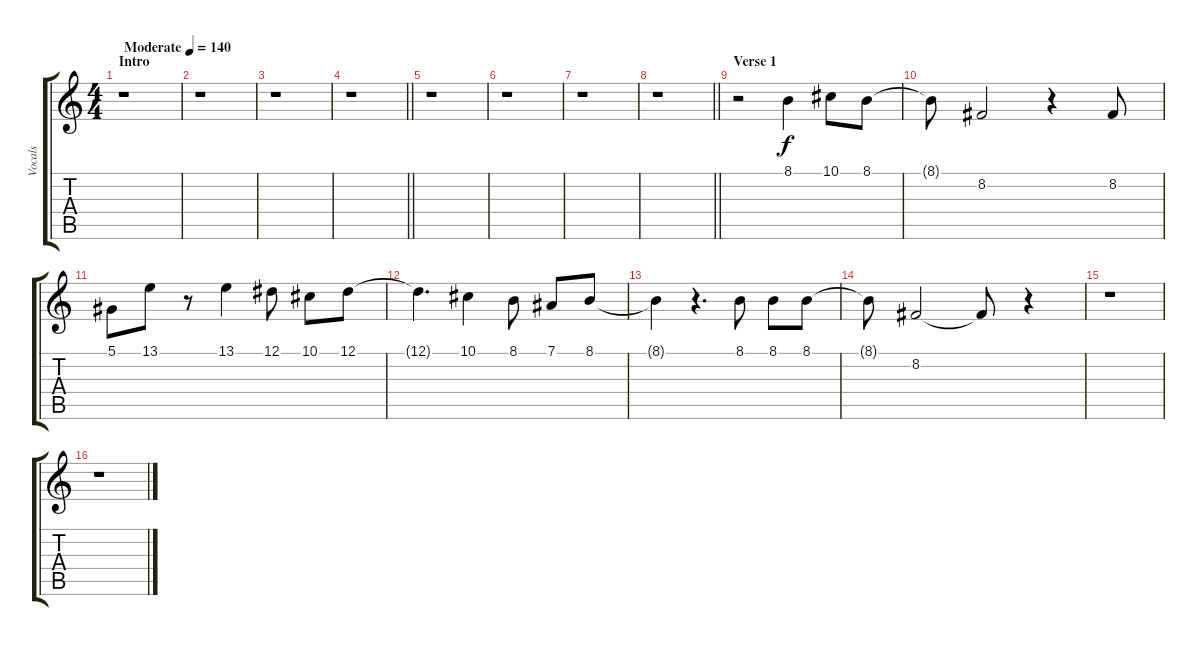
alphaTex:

\track ("Vocals" "Vocals") {instrument panflute}
\staff {score tabs}
\tuning (Eb4 Bb3 Gb3 Db3 Ab2 Eb2) {hide}
\ts (4 4)
\section ("" "Intro")
\tempo (140 "Moderate")
\clef g2
\ks c
r.1{dy f instrument panflute} |
r.1 |
r.1 |
\barLineRight lightlight
r.1 |
r.1 |
r.1 |
r.1 |
\barLineRight lightlight
r.1 |
\section ("" "Verse 1")
r.2 8.1.4 10.1.8 8.1.8 |
8.1{t}.8 8.2.2 r.4 8.2.8 |
5.1.8 13.1.8 r.8 13.1.4 12.1.8 10.1.8 12.1.8 |
12.1{t}.4{d} 10.1.4 8.1.8 7.1.8 8.1.8 |
8.1{t}.4 r.4{d} 8.1.8 8.1.8 8.1.8 |
8.1{t}.8 8.2.2 8.2{t}.8 r.4 |
r.1 |
r.1
